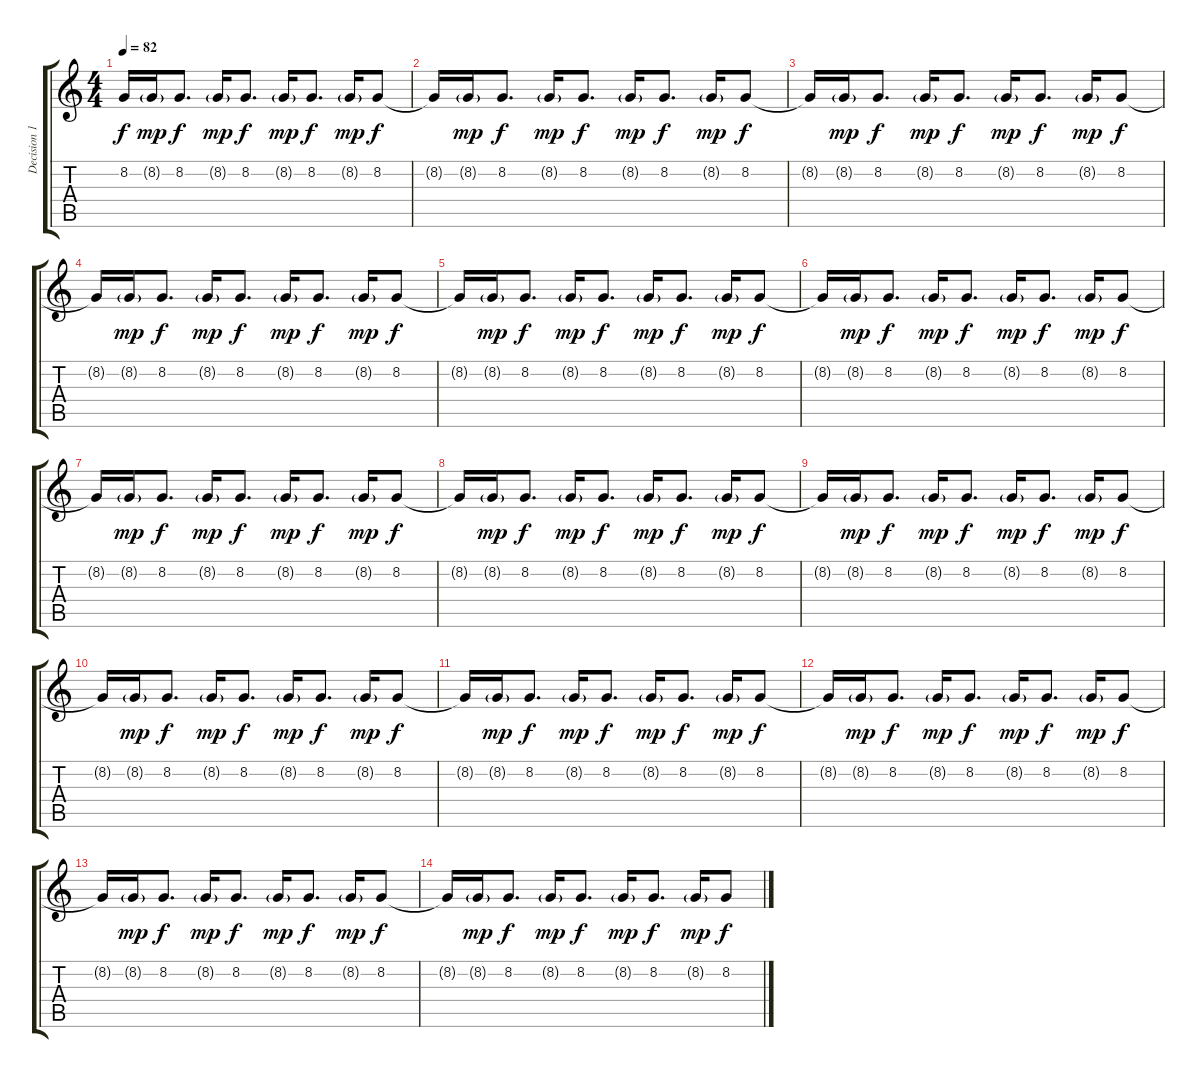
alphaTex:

\track ("Decision 1" "Decision 1") {instrument orchestralharp}
\staff {score tabs}
\tuning (E4 B3 G3 D3 A2 E2) {hide}
\ts (4 4)
\tempo 82
\clef g2
\ks c
8.2{t}.16{dy f} 8.2{g}.16{dy mp} 8.2.8{d dy f} 8.2{g}.16{dy mp} 8.2.8{d dy f} 8.2{g}.16{dy mp} 8.2.8{d dy f} 8.2{g}.16{dy mp} 8.2.8{dy f} |
8.2{t}.16 8.2{g}.16{dy mp} 8.2.8{d dy f} 8.2{g}.16{dy mp} 8.2.8{d dy f} 8.2{g}.16{dy mp} 8.2.8{d dy f} 8.2{g}.16{dy mp} 8.2.8{dy f} |
8.2{t}.16 8.2{g}.16{dy mp} 8.2.8{d dy f} 8.2{g}.16{dy mp} 8.2.8{d dy f} 8.2{g}.16{dy mp} 8.2.8{d dy f} 8.2{g}.16{dy mp} 8.2.8{dy f} |
8.2{t}.16 8.2{g}.16{dy mp} 8.2.8{d dy f} 8.2{g}.16{dy mp} 8.2.8{d dy f} 8.2{g}.16{dy mp} 8.2.8{d dy f} 8.2{g}.16{dy mp} 8.2.8{dy f} |
8.2{t}.16 8.2{g}.16{dy mp} 8.2.8{d dy f} 8.2{g}.16{dy mp} 8.2.8{d dy f} 8.2{g}.16{dy mp} 8.2.8{d dy f} 8.2{g}.16{dy mp} 8.2.8{dy f} |
8.2{t}.16 8.2{g}.16{dy mp} 8.2.8{d dy f} 8.2{g}.16{dy mp} 8.2.8{d dy f} 8.2{g}.16{dy mp} 8.2.8{d dy f} 8.2{g}.16{dy mp} 8.2.8{dy f} |
8.2{t}.16 8.2{g}.16{dy mp} 8.2.8{d dy f} 8.2{g}.16{dy mp} 8.2.8{d dy f} 8.2{g}.16{dy mp} 8.2.8{d dy f} 8.2{g}.16{dy mp} 8.2.8{dy f} |
8.2{t}.16 8.2{g}.16{dy mp} 8.2.8{d dy f} 8.2{g}.16{dy mp} 8.2.8{d dy f} 8.2{g}.16{dy mp} 8.2.8{d dy f} 8.2{g}.16{dy mp} 8.2.8{dy f} |
8.2{t}.16 8.2{g}.16{dy mp} 8.2.8{d dy f} 8.2{g}.16{dy mp} 8.2.8{d dy f} 8.2{g}.16{dy mp} 8.2.8{d dy f} 8.2{g}.16{dy mp} 8.2.8{dy f} |
8.2{t}.16 8.2{g}.16{dy mp} 8.2.8{d dy f} 8.2{g}.16{dy mp} 8.2.8{d dy f} 8.2{g}.16{dy mp} 8.2.8{d dy f} 8.2{g}.16{dy mp} 8.2.8{dy f} |
8.2{t}.16 8.2{g}.16{dy mp} 8.2.8{d dy f} 8.2{g}.16{dy mp} 8.2.8{d dy f} 8.2{g}.16{dy mp} 8.2.8{d dy f} 8.2{g}.16{dy mp} 8.2.8{dy f} |
8.2{t}.16 8.2{g}.16{dy mp} 8.2.8{d dy f} 8.2{g}.16{dy mp} 8.2.8{d dy f} 8.2{g}.16{dy mp} 8.2.8{d dy f} 8.2{g}.16{dy mp} 8.2.8{dy f} |
8.2{t}.16 8.2{g}.16{dy mp} 8.2.8{d dy f} 8.2{g}.16{dy mp} 8.2.8{d dy f} 8.2{g}.16{dy mp} 8.2.8{d dy f} 8.2{g}.16{dy mp} 8.2.8{dy f} |
8.2{t}.16 8.2{g}.16{dy mp} 8.2.8{d dy f} 8.2{g}.16{dy mp} 8.2.8{d dy f} 8.2{g}.16{dy mp} 8.2.8{d dy f} 8.2{g}.16{dy mp} 8.2.8{dy f}
